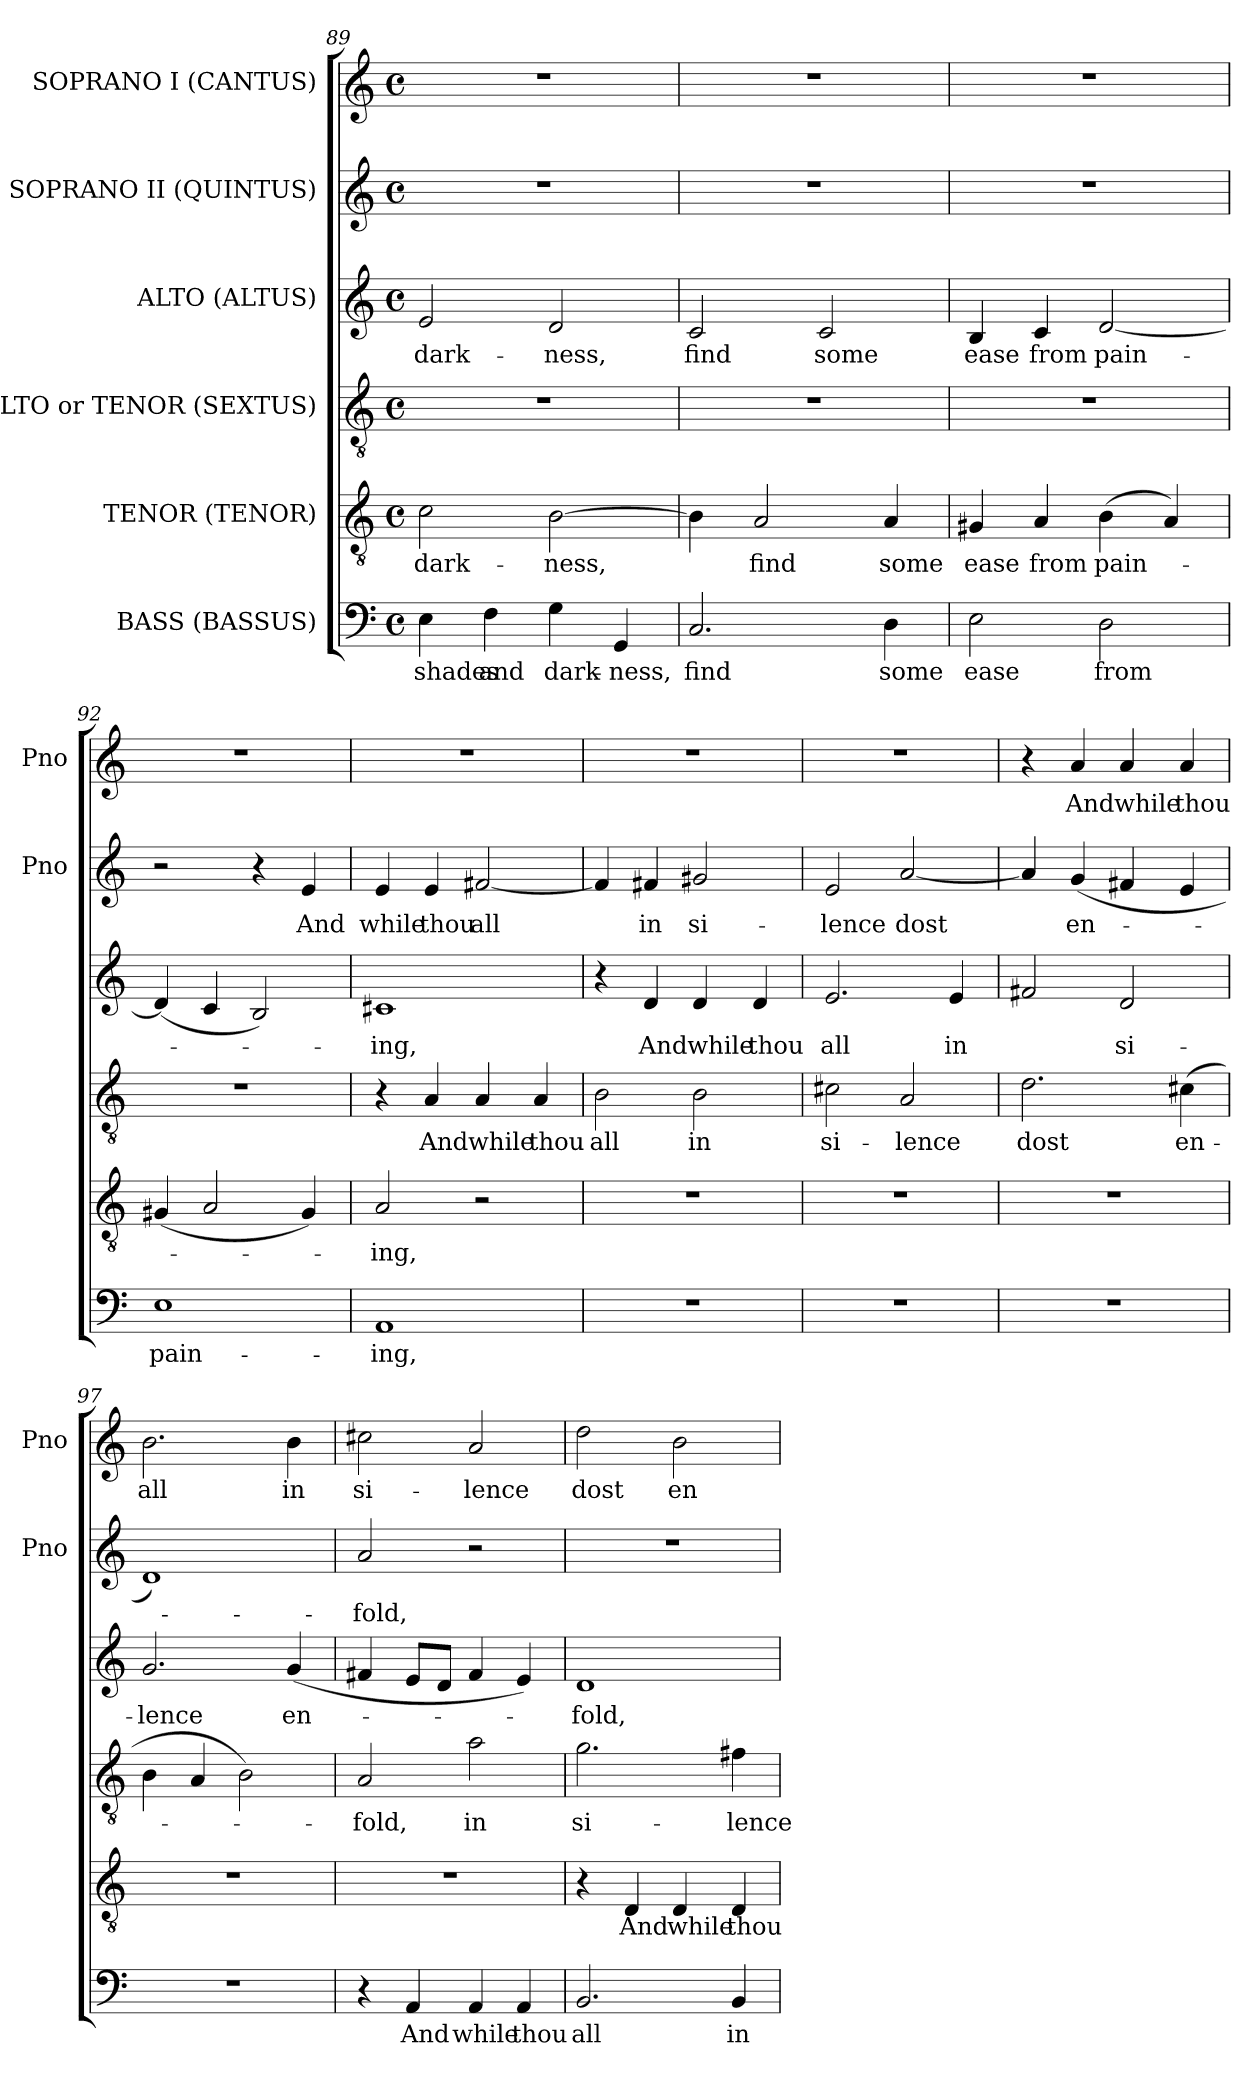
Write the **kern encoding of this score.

**kern	**text	**kern	**text	**kern	**text	**kern	**text	**kern	**text	**kern	**text
*part6	*part6	*part5	*part5	*part4	*part4	*part3	*part3	*part2	*part2	*part1	*part1
*staff6	*staff6	*staff5	*staff5	*staff4	*staff4	*staff3	*staff3	*staff2	*staff2	*staff1	*staff1
*I"BASS (BASSUS)	*	*I"TENOR (TENOR)	*	*I"ALTO or TENOR (SEXTUS)	*	*I"ALTO (ALTUS)	*	*I"SOPRANO II (QUINTUS)	*	*I"SOPRANO I (CANTUS)	*
*	*	*	*	*	*	*	*	*I'Pno	*	*I'Pno	*
!!LO:PB:g=z
*clefF4	*	*clefGv2	*	*clefGv2	*	*clefG2	*	*clefG2	*	*clefG2	*
*k[]	*	*k[]	*	*k[]	*	*k[]	*	*k[]	*	*k[]	*
*C:	*	*C:	*	*C:	*	*C:	*	*C:	*	*C:	*
*M4/4	*	*M4/4	*	*M4/4	*	*M4/4	*	*M4/4	*	*M4/4	*
*met(c)	*	*met(c)	*	*met(c)	*	*met(c)	*	*met(c)	*	*met(c)	*
=89	=89	=89	=89	=89	=89	=89	=89	=89	=89	=89	=89
4E\	shades	2c\	dark-	1r	.	2e/	dark-	1r	.	1r	.
4F\	and	.	.	.	.	.	.	.	.	.	.
4G\	dark-	[2B\	-ness,	.	.	2d/	-ness,	.	.	.	.
4GG/	-ness,	.	.	.	.	.	.	.	.	.	.
=90	=90	=90	=90	=90	=90	=90	=90	=90	=90	=90	=90
2.C/	find	4B\]	.	1r	.	2c/	find	1r	.	1r	.
.	.	2A/	find	.	.	.	.	.	.	.	.
.	.	.	.	.	.	2c/	some	.	.	.	.
4D\	some	4A/	some	.	.	.	.	.	.	.	.
=91	=91	=91	=91	=91	=91	=91	=91	=91	=91	=91	=91
2E\	ease	4G#X/	ease	1r	.	4B/	ease	1r	.	1r	.
.	.	4A/	from	.	.	4c/	from	.	.	.	.
2D\	from	(4B\	pain-	.	.	[2d/	pain-	.	.	.	.
.	.	4A/)	.	.	.	.	.	.	.	.	.
=92	=92	=92	=92	=92	=92	=92	=92	=92	=92	=92	=92
1E	pain-	(4G#X/	.	1r	.	(4d/]	.	2r	.	1r	.
.	.	2A/	.	.	.	4c/	.	.	.	.	.
.	.	.	.	.	.	2B/)	.	4r	.	.	.
.	.	4G#/)	.	.	.	.	.	4e/	And	.	.
=93	=93	=93	=93	=93	=93	=93	=93	=93	=93	=93	=93
1AA	-ing,	2A/	-ing,	4r	.	1c#X	-ing,	4e/	while	1r	.
.	.	.	.	4A/	And	.	.	4e/	thou	.	.
.	.	2r	.	4A/	while	.	.	[2f#X/	all	.	.
.	.	.	.	4A/	thou	.	.	.	.	.	.
!!LO:LB:g=z
=94	=94	=94	=94	=94	=94	=94	=94	=94	=94	=94	=94
1r	.	1r	.	2B\	all	4r	.	4f#/]	.	1r	.
.	.	.	.	.	.	4d/	And	4f#X/	in	.	.
.	.	.	.	2B\	in	4d/	while	2g#X/	si-	.	.
.	.	.	.	.	.	4d/	thou	.	.	.	.
=95	=95	=95	=95	=95	=95	=95	=95	=95	=95	=95	=95
1r	.	1r	.	2c#X\	si-	2.e/	all	2e/	-lence	1r	.
.	.	.	.	2A/	-lence	.	.	[2a/	dost	.	.
.	.	.	.	.	.	4e/	in	.	.	.	.
=96	=96	=96	=96	=96	=96	=96	=96	=96	=96	=96	=96
1r	.	1r	.	2.d\	dost	2f#X/	.	4a/]	.	4r	.
.	.	.	.	.	.	.	.	(4g/	en-	4a/	And
.	.	.	.	.	.	2d/	si-	4f#X/	.	4a/	while
.	.	.	.	(4c#X\	en-	.	.	4e/	.	4a/	thou
=97	=97	=97	=97	=97	=97	=97	=97	=97	=97	=97	=97
1r	.	1r	.	4B\	.	2.g/	-lence	1d)	.	2.b\	all
.	.	.	.	4A/	.	.	.	.	.	.	.
.	.	.	.	2B\)	.	.	.	.	.	.	.
.	.	.	.	.	.	(4g/	en-	.	.	4b\	in
=98	=98	=98	=98	=98	=98	=98	=98	=98	=98	=98	=98
4r	.	1r	.	2A/	-fold,	4f#X/	.	2a/	-fold,	2cc#X\	si-
4AA/	And	.	.	.	.	8e/L	.	.	.	.	.
.	.	.	.	.	.	8d/J	.	.	.	.	.
4AA/	while	.	.	2a\	in	4f#/	.	2r	.	2a/	-lence
4AA/	thou	.	.	.	.	4e/)	.	.	.	.	.
=99	=99	=99	=99	=99	=99	=99	=99	=99	=99	=99	=99
2.BB/	all	4r	.	2.g\	si-	1d	-fold,	1r	.	2dd\	dost
.	.	4D/	And	.	.	.	.	.	.	.	.
.	.	4D/	while	.	.	.	.	.	.	2b\	en-
4BB/	in	4D/	thou	4f#X\	-lence	.	.	.	.	.	.
=	=	=	=	=	=	=	=	=	=	=	=
*-	*-	*-	*-	*-	*-	*-	*-	*-	*-	*-	*-
